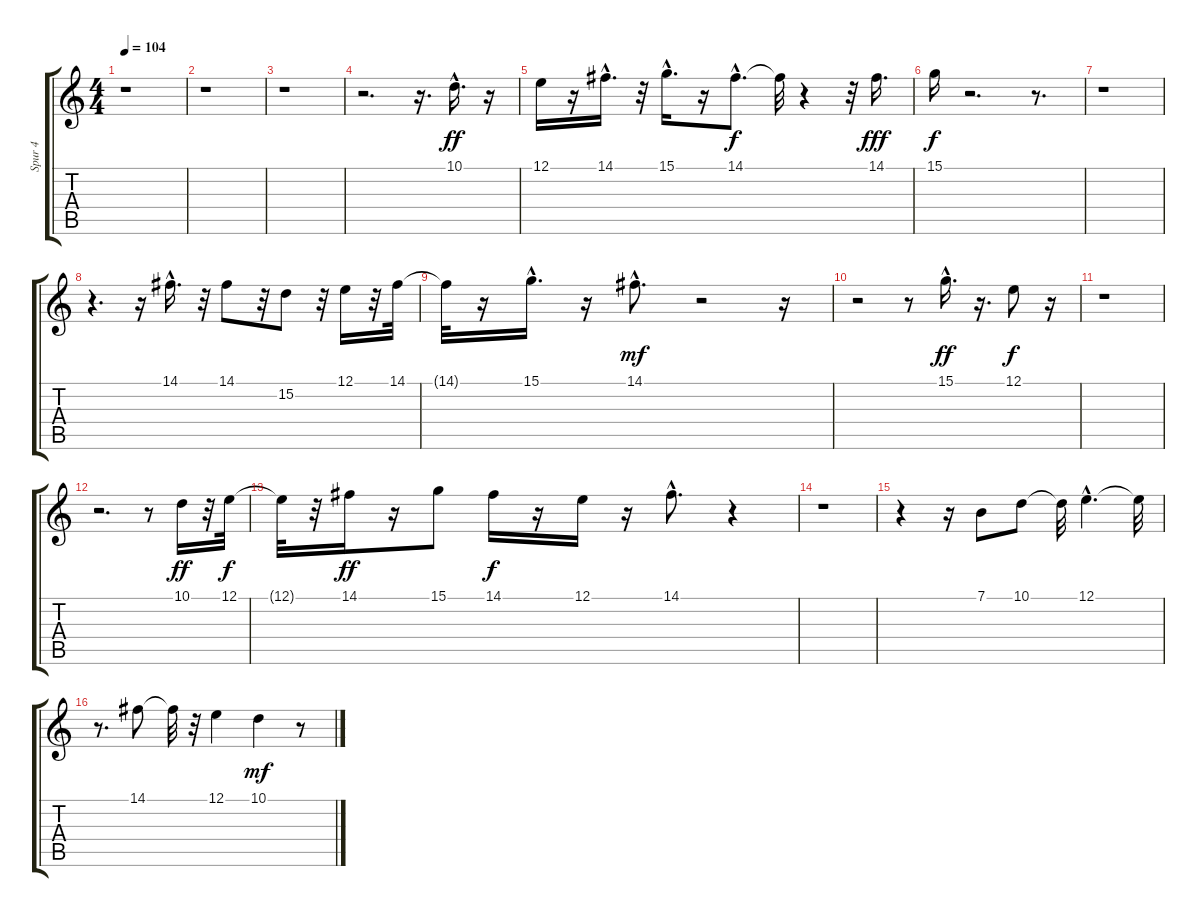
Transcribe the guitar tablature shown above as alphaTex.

\track ("Spur 4" "Spur 4") {instrument pad1newage}
\staff {score tabs}
\tuning (E4 B3 G3 D3 A2 E2) {hide}
\ts (4 4)
\tempo 104
\clef g2
\ks c
r.1{dy f} |
r.1 |
r.1 |
r.2{d} r.16{d} 10.1{hac}.16{d dy ff} r.16 |
12.1.16 r.16 14.1{hac}.16{d} r.32 15.1{hac}.16{d} r.16 14.1{hac}.8{d dy f} 14.1{t}.32 r.4 r.32 14.1.16{d dy fff} |
15.1.16{dy f} r.2{d} r.8{d} |
r.1 |
r.4{d} r.16 14.1{hac}.16{d} r.32 14.1.8 r.32 15.2.8 r.32 12.1.16 r.32 14.1.32 |
14.1{t}.32 r.16 15.1{hac}.16{d} r.16 14.1{hac}.8{d dy mf} r.2 r.16 |
r.2 r.8 15.1{hac}.16{d dy ff} r.16{d} 12.1.8{dy f} r.16 |
r.1 |
r.2{d} r.8 10.1.16{dy ff} r.32 12.1.32{dy f} |
12.1{t}.32 r.32 14.1.16{dy ff} r.16 15.1.8 14.1.16{dy f} r.16 12.1.16 r.16 14.1{hac}.8{d} r.4 |
r.1 |
r.4 r.16 7.1.8 10.1.8 10.1{t}.32 12.1{hac}.4{d} 12.1{t}.32 |
r.8{d} 14.1.8 14.1{t}.32 r.32 12.1.4 10.1.4{dy mf} r.8
